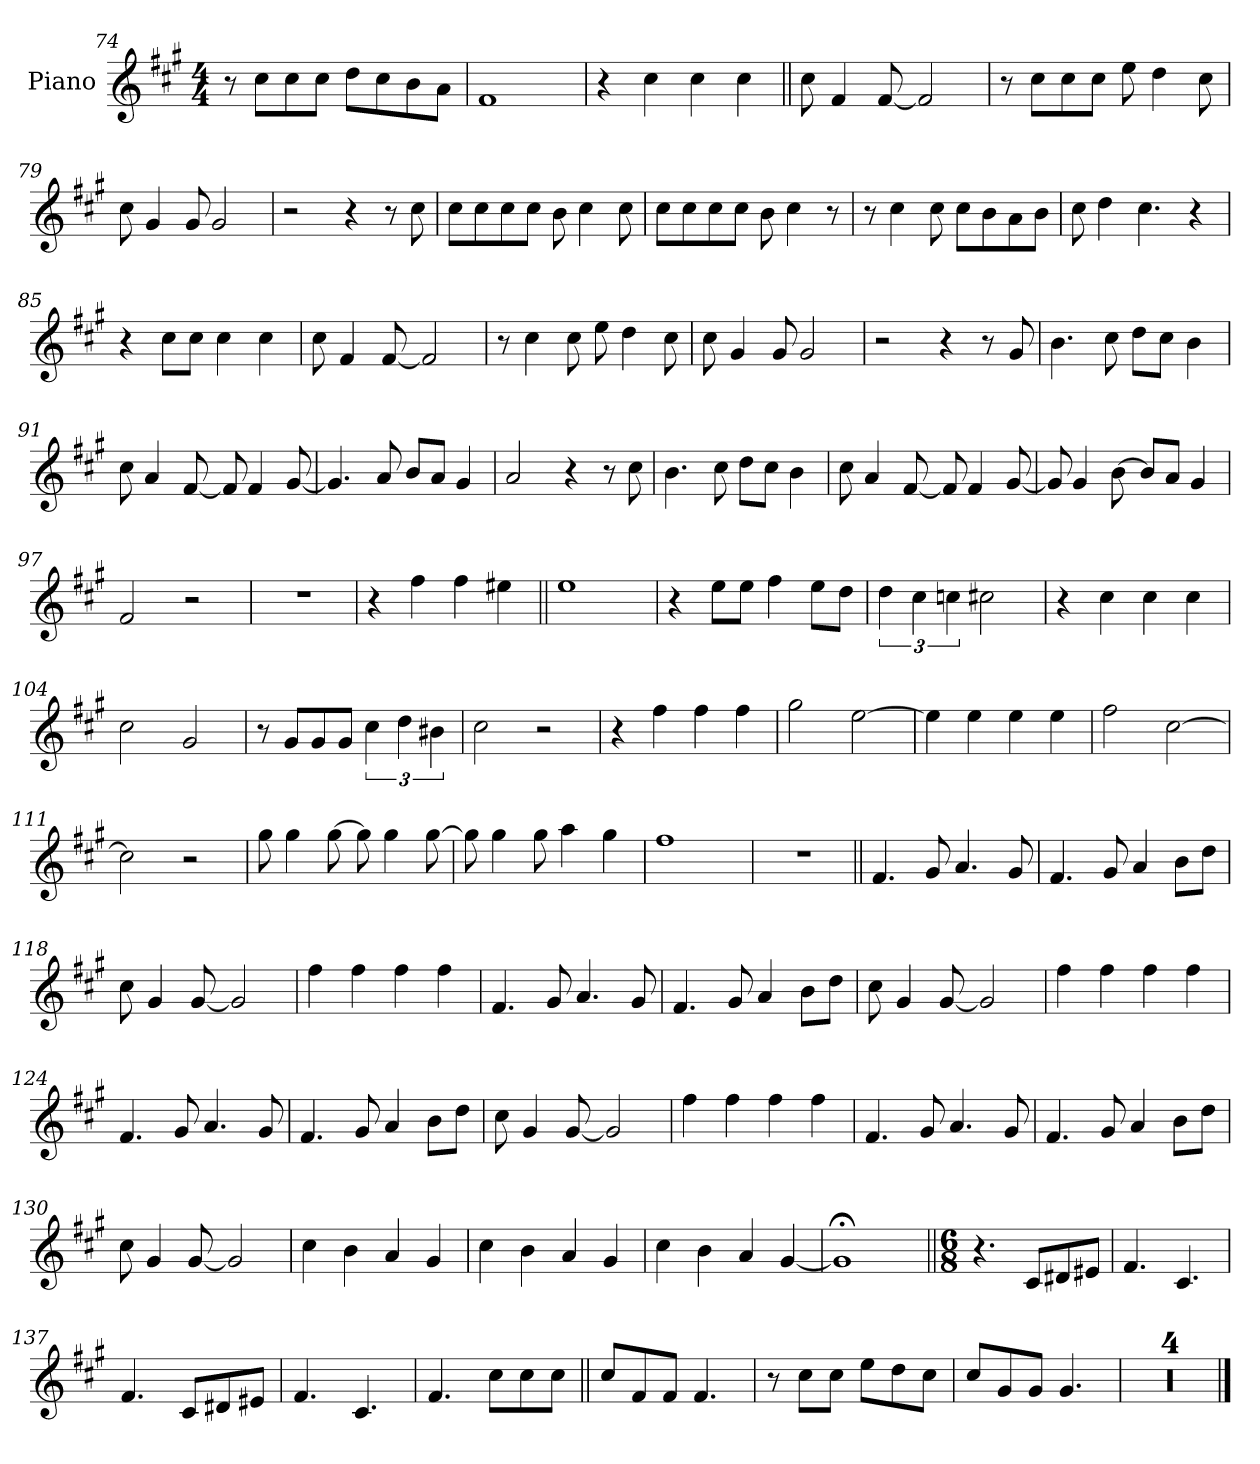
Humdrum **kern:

**kern
*part1
*staff1
*I"Piano
*I'Pno.
*clefG2
*k[f#c#g#]
*M4/4
=74
8r
8cc#L
8cc#
8cc#J
8ddL
8cc#
8b
8aJ
=75
1f#
=76
4r
4cc#
4cc#
4cc#
=77||
8cc#
4f#
[8f#
2f#]
=78
8r
8cc#L
8cc#
8cc#J
8ee
4dd
8cc#
=79
8cc#
4g#
8g#
2g#
=80
2r
4r
8r
8cc#
=81
8cc#L
8cc#
8cc#
8cc#J
8b
4cc#
8cc#
=82
8cc#L
8cc#
8cc#
8cc#J
8b
4cc#
8r
=83
8r
4cc#
8cc#
8cc#L
8b
8a
8bJ
=84
8cc#
4dd
4.cc#
4r
=85
4r
8cc#L
8cc#J
4cc#
4cc#
=86
8cc#
4f#
[8f#
2f#]
=87
8r
4cc#
8cc#
8ee
4dd
8cc#
=88
8cc#
4g#
8g#
2g#
=89
2r
4r
8r
8g#
=90
4.b
8cc#
8ddL
8cc#J
4b
=91
8cc#
4a
[8f#
8f#]
4f#
[8g#
=92
4.g#]
8a
8bL
8aJ
4g#
=93
2a
4r
8r
8cc#
=94
4.b
8cc#
8ddL
8cc#J
4b
=95
8cc#
4a
[8f#
8f#]
4f#
[8g#
=96
8g#]
4g#
[8b
8bL]
8aJ
4g#
=97
2f#
2r
=98
1r
=99
4r
4ff#
4ff#
4ee#X
=100||
1ee
=101
4r
8eeL
8eeJ
4ff#
8eeL
8ddJ
=102
6dd
6cc#
6ccn
2cc#X
=103
4r
4cc#
4cc#
4cc#
=104
2cc#
2g#
=105
8r
8g#L
8g#
8g#J
6cc#
6dd
6b#X
=106
2cc#
2r
=107
4r
4ff#
4ff#
4ff#
=108
2gg#
[2ee
=109
4ee]
4ee
4ee
4ee
=110
2ff#
[2cc#
=111
2cc#]
2r
=112
8gg#
4gg#
[8gg#
8gg#]
4gg#
[8gg#
=113
8gg#]
4gg#
8gg#
4aa
4gg#
=114
1ff#
=115
1r
=116||
4.f#
8g#
4.a
8g#
=117
4.f#
8g#
4a
8bL
8ddJ
=118
8cc#
4g#
[8g#
2g#]
=119
4ff#
4ff#
4ff#
4ff#
=120
4.f#
8g#
4.a
8g#
=121
4.f#
8g#
4a
8bL
8ddJ
=122
8cc#
4g#
[8g#
2g#]
=123
4ff#
4ff#
4ff#
4ff#
=124
4.f#
8g#
4.a
8g#
=125
4.f#
8g#
4a
8bL
8ddJ
=126
8cc#
4g#
[8g#
2g#]
=127
4ff#
4ff#
4ff#
4ff#
=128
4.f#
8g#
4.a
8g#
=129
4.f#
8g#
4a
8bL
8ddJ
=130
8cc#
4g#
[8g#
2g#]
=131
4cc#
4b
4a
4g#
=132
4cc#
4b
4a
4g#
=133
4cc#
4b
4a
[4g#
=134
1g#;<]
=135||
*M6/8
4.r
8c#!L
8d#X!
8e#X!J
=136
4.f#!
4.c#!
=137
4.f#!
8c#!L
8d#X!
8e#X!J
=138
4.f#!
4.c#!
=139
4.f#!
8cc#L
8cc#
8cc#J
=140||
8cc#L
8f#
8f#J
4.f#
=141
8r
8cc#L
8cc#J
8eeL
8dd
8cc#J
=142
8cc#L
8g#
8g#J
4.g#
=143
2.r
=144
2.r
=145
2.r
=146
2.r
==
*-
